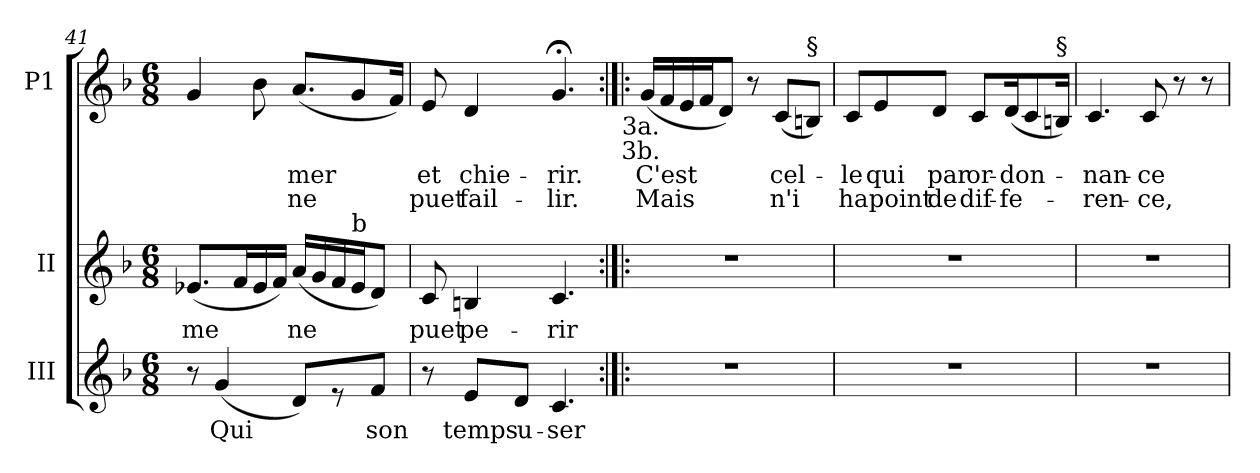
**kern	**text	**kern	**text	**kern	**text	**text
*part3	*part3	*part2	*part2	*part1	*part1	*part1
*staff3	*staff3	*staff2	*staff2	*staff1	*staff1	*staff1
*I"III	*	*I"II	*	*I"P1	*	*
*clefG2	*	*clefG2	*	*clefG2	*	*
*k[b-]	*	*k[b-]	*	*k[b-]	*	*
*F:	*	*F:	*	*F:	*	*
*M6/8	*	*M6/8	*	*M6/8	*	*
=41	=41	=41	=41	=41	=41	=41
!	!	!	!LO:LY:b:color=#000000	!	!	!
8r	.	(8.e-Xi/L	-me	4gi/	.	.
!	!LO:LY:b:color=#000000	!	!	!	!	!
(4gi/	Qui	.	.	.	.	.
.	.	16fi/L	.	.	.	.
.	.	16e-i/	.	8b-i\	.	.
.	.	16fi/JJ)	.	.	.	.
!	!	!	!LO:LY:b:color=#000000	!	!	!
!	!	!	!	!	!LO:LY:b:color=#000000	!LO:LY:b:color=#000000
8di/L)	.	(16ai/LL	ne	(8.ai/L	-mer	ne
.	.	16gi/	.	.	.	.
8r	.	16fi/	.	.	.	.
!	!	!LO:TX:a:t=b	!	!	!	!
.	.	16e-i/J	.	8gi/	.	.
!	!LO:LY:b:color=#000000	!	!	!	!	!
8fi/J	son	8di/J)	.	.	.	.
.	.	.	.	16fi/Jk)	.	.
=42	=42	=42	=42	=42	=42	=42
!	!	!	!LO:LY:b:color=#000000	!	!	!
!	!	!	!	!	!LO:LY:b:color=#000000	!LO:LY:b:color=#000000
8r	.	8ci/	puet	8ei/	et	puet
!	!LO:LY:b:color=#000000	!	!	!	!	!
!	!	!	!LO:LY:b:color=#000000	!	!	!
!	!	!	!	!	!LO:LY:b:color=#000000	!LO:LY:b:color=#000000
8ei/L	temps	4Bni/	pe-	4di/	chie-	fail-
!	!LO:LY:b:color=#000000	!	!	!	!	!
8di/J	u-	.	.	.	.	.
!	!LO:LY:b:color=#000000	!	!	!	!	!
!	!	!	!LO:LY:b:color=#000000	!	!	!
!	!	!	!	!	!LO:LY:b:color=#000000	!LO:LY:b:color=#000000
4.ci/	-ser	4.ci/	-rir	4.g;i/	-rir.	-lir.
!!LO:PB:g=z
=43:|!|:	=43:|!|:	=43:|!|:	=43:|!|:	=43:|!|:	=43:|!|:	=43:|!|:
!LO:N:vis=1	!	!LO:N:vis=1	!	!	!	!
!	!	!	!	!LO:TX:b:cj:t=3a.	!	!
!	!	!	!	!LO:TX:b:cj:t=3b.	!	!
!	!	!	!	!	!LO:LY:b:color=#000000	!LO:LY:b:color=#000000
2.r	.	2.r	.	(16gi/LL	C'est	Mais
.	.	.	.	16fi/	.	.
.	.	.	.	16ei/	.	.
.	.	.	.	16fi/J	.	.
.	.	.	.	8di/J)	.	.
.	.	.	.	8r	.	.
!	!	!	!	!	!LO:LY:b:color=#000000	!LO:LY:b:color=#000000
.	.	.	.	(8ci/L	cel-	n'i
!	!	!	!	!LO:TX:a:t=§	!	!
.	.	.	.	8Bi/J)	.	.
=44	=44	=44	=44	=44	=44	=44
!LO:N:vis=1	!	!LO:N:vis=1	!	!	!	!
!	!	!	!	!	!LO:LY:b:color=#000000	!LO:LY:b:color=#000000
2.r	.	2.r	.	8ci/L	-le	ha
!	!	!	!	!	!LO:LY:b:color=#000000	!LO:LY:b:color=#000000
.	.	.	.	8ei/	qui	point
!	!	!	!	!	!LO:LY:b:color=#000000	!LO:LY:b:color=#000000
.	.	.	.	8di/J	par	de
!	!	!	!	!	!LO:LY:b:color=#000000	!LO:LY:b:color=#000000
.	.	.	.	8ci/L	or-	dif-
!	!	!	!	!	!LO:LY:b:color=#000000	!LO:LY:b:color=#000000
.	.	.	.	(16di/k	-don-	-fe-
.	.	.	.	8ci/	.	.
!	!	!	!	!LO:TX:a:t=§	!	!
.	.	.	.	16Bi/Jk)	.	.
=45	=45	=45	=45	=45	=45	=45
!LO:N:vis=1	!	!LO:N:vis=1	!	!	!	!
!	!	!	!	!	!LO:LY:b:color=#000000	!LO:LY:b:color=#000000
2.r	.	2.r	.	4.ci/	-nan-	-ren-
!	!	!	!	!	!LO:LY:b:color=#000000	!LO:LY:b:color=#000000
.	.	.	.	8ci/	-ce	-ce,
.	.	.	.	8r	.	.
.	.	.	.	8r	.	.
=	=	=	=	=	=	=
*-	*-	*-	*-	*-	*-	*-
